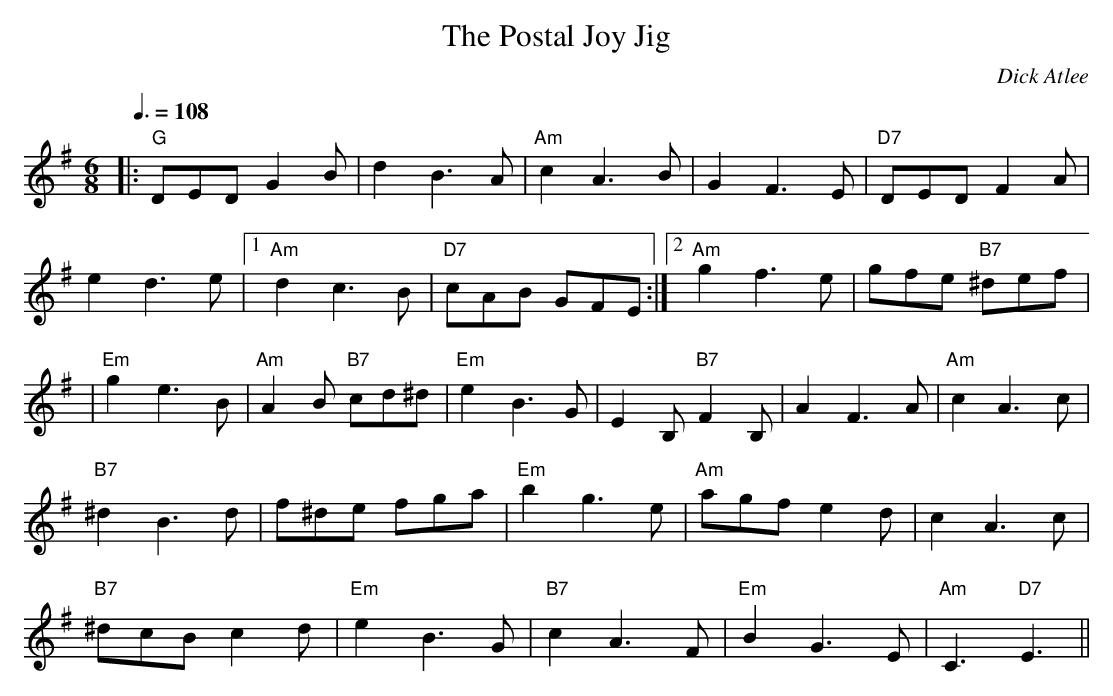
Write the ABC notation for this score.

X:1
T:The Postal Joy Jig
M:6/8
L:1/8
Q:3/8=108
C:Dick Atlee
K:G
|: "G" DED G2 B | d2 B3 A | "Am" c2 A3 B | G2 F3 E | "D7" DED F2 A |  !
e2 d3 e |[1 "Am" d2 c3 B |"D7" cAB GFE :|[2 "Am" g2 f3 e | gfe "B7" ^def | !
| "Em" g2 e3 B | "Am" A2 B "B7" cd^d | "Em" e2 B3 G | E2 B, "B7" F2 B, | A2 F3 A |
"Am" c2 A3 c | !
"B7" ^d2 B3 d | f^de fga | "Em" b2 g3 e| "Am" agf e2 d | c2 A3 c | !
"B7" ^dcB c2 d | "Em" e2 B3 G | "B7" c2 A3 F | "Em" B2 G3 E | "Am" C3 "D7" E3 ||
